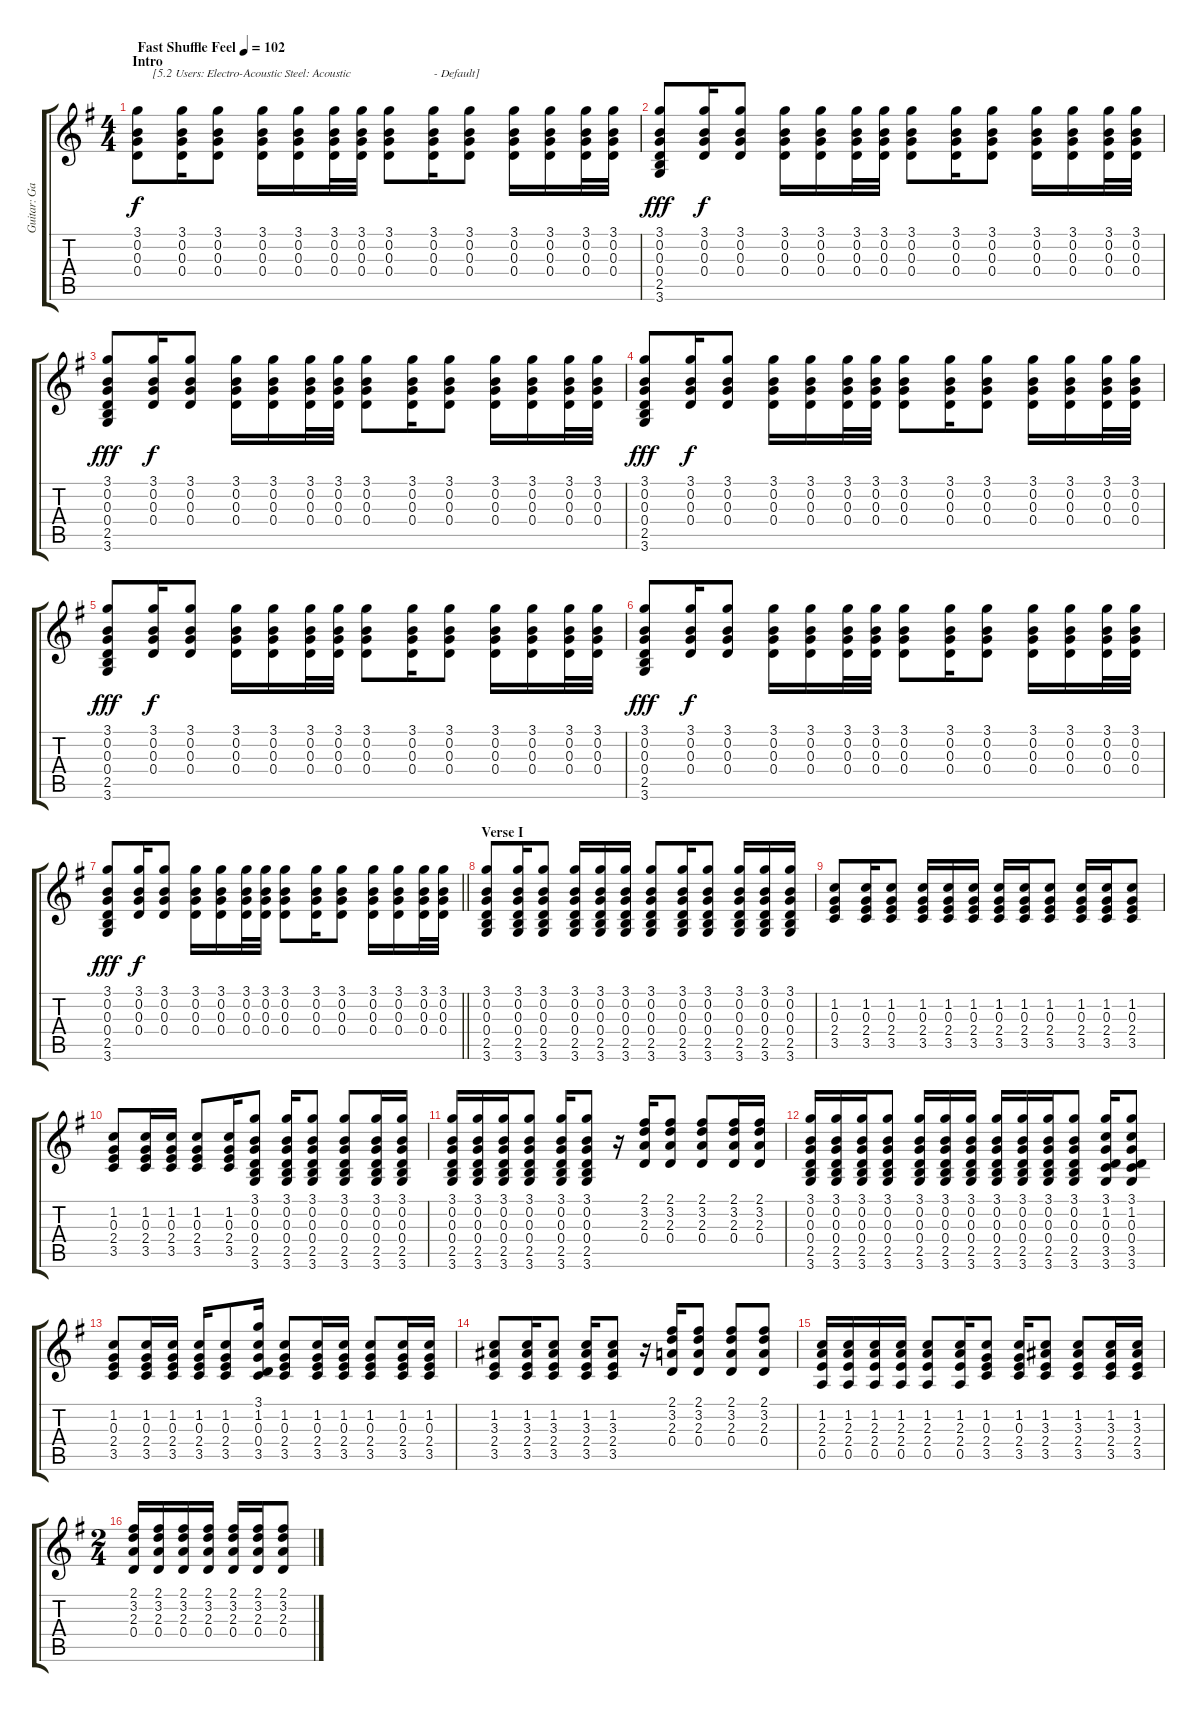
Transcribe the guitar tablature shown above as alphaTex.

\track ("Guitar: Gary" "Guitar: Ga") {instrument acousticguitarsteel}
\staff {score tabs}
\tuning (E4 B3 G3 D3 A2 E2) {hide}
\ts (4 4)
\section ("" "Intro")
\tempo (102 "Fast Shuffle Feel")
\clef g2
\ks g
(3.1 0.2 0.3 0.4).8{txt "     [5.2 Users: Electro-Acoustic Steel: Acoustic" dy f instrument acousticguitarsteel} (3.1 0.2 0.3 0.4).16 (3.1 0.2 0.3 0.4).8 (3.1 0.2 0.3 0.4).16 (3.1 0.2 0.3 0.4).16 (3.1 0.2 0.3 0.4).32 (3.1 0.2 0.3 0.4).32 (3.1 0.2 0.3 0.4).8 (3.1 0.2 0.3 0.4).16{txt "- Default]"} (3.1 0.2 0.3 0.4).8 (3.1 0.2 0.3 0.4).16 (3.1 0.2 0.3 0.4).16 (3.1 0.2 0.3 0.4).32 (3.1 0.2 0.3 0.4).32 |
(3.1 0.2 0.3 0.4 2.5 3.6).8{dy fff} (3.1 0.2 0.3 0.4).16{dy f} (3.1 0.2 0.3 0.4).8 (3.1 0.2 0.3 0.4).16 (3.1 0.2 0.3 0.4).16 (3.1 0.2 0.3 0.4).32 (3.1 0.2 0.3 0.4).32 (3.1 0.2 0.3 0.4).8 (3.1 0.2 0.3 0.4).16 (3.1 0.2 0.3 0.4).8 (3.1 0.2 0.3 0.4).16 (3.1 0.2 0.3 0.4).16 (3.1 0.2 0.3 0.4).32 (3.1 0.2 0.3 0.4).32 |
(3.1 0.2 0.3 0.4 2.5 3.6).8{dy fff} (3.1 0.2 0.3 0.4).16{dy f} (3.1 0.2 0.3 0.4).8 (3.1 0.2 0.3 0.4).16 (3.1 0.2 0.3 0.4).16 (3.1 0.2 0.3 0.4).32 (3.1 0.2 0.3 0.4).32 (3.1 0.2 0.3 0.4).8 (3.1 0.2 0.3 0.4).16 (3.1 0.2 0.3 0.4).8 (3.1 0.2 0.3 0.4).16 (3.1 0.2 0.3 0.4).16 (3.1 0.2 0.3 0.4).32 (3.1 0.2 0.3 0.4).32 |
(3.1 0.2 0.3 0.4 2.5 3.6).8{dy fff} (3.1 0.2 0.3 0.4).16{dy f} (3.1 0.2 0.3 0.4).8 (3.1 0.2 0.3 0.4).16 (3.1 0.2 0.3 0.4).16 (3.1 0.2 0.3 0.4).32 (3.1 0.2 0.3 0.4).32 (3.1 0.2 0.3 0.4).8 (3.1 0.2 0.3 0.4).16 (3.1 0.2 0.3 0.4).8 (3.1 0.2 0.3 0.4).16 (3.1 0.2 0.3 0.4).16 (3.1 0.2 0.3 0.4).32 (3.1 0.2 0.3 0.4).32 |
(3.1 0.2 0.3 0.4 2.5 3.6).8{dy fff} (3.1 0.2 0.3 0.4).16{dy f} (3.1 0.2 0.3 0.4).8 (3.1 0.2 0.3 0.4).16 (3.1 0.2 0.3 0.4).16 (3.1 0.2 0.3 0.4).32 (3.1 0.2 0.3 0.4).32 (3.1 0.2 0.3 0.4).8 (3.1 0.2 0.3 0.4).16 (3.1 0.2 0.3 0.4).8 (3.1 0.2 0.3 0.4).16 (3.1 0.2 0.3 0.4).16 (3.1 0.2 0.3 0.4).32 (3.1 0.2 0.3 0.4).32 |
(3.1 0.2 0.3 0.4 2.5 3.6).8{dy fff} (3.1 0.2 0.3 0.4).16{dy f} (3.1 0.2 0.3 0.4).8 (3.1 0.2 0.3 0.4).16 (3.1 0.2 0.3 0.4).16 (3.1 0.2 0.3 0.4).32 (3.1 0.2 0.3 0.4).32 (3.1 0.2 0.3 0.4).8 (3.1 0.2 0.3 0.4).16 (3.1 0.2 0.3 0.4).8 (3.1 0.2 0.3 0.4).16 (3.1 0.2 0.3 0.4).16 (3.1 0.2 0.3 0.4).32 (3.1 0.2 0.3 0.4).32 |
\barLineRight lightlight
(3.1 0.2 0.3 0.4 2.5 3.6).8{dy fff} (3.1 0.2 0.3 0.4).16{dy f} (3.1 0.2 0.3 0.4).8 (3.1 0.2 0.3 0.4).16 (3.1 0.2 0.3 0.4).16 (3.1 0.2 0.3 0.4).32 (3.1 0.2 0.3 0.4).32 (3.1 0.2 0.3 0.4).8 (3.1 0.2 0.3 0.4).16 (3.1 0.2 0.3 0.4).8 (3.1 0.2 0.3 0.4).16 (3.1 0.2 0.3 0.4).16 (3.1 0.2 0.3 0.4).32 (3.1 0.2 0.3 0.4).32 |
\section ("" "Verse I")
(3.1 0.2 0.3 0.4 2.5 3.6).8 (3.1 0.2 0.3 0.4 2.5 3.6).16 (3.1 0.2 0.3 0.4 2.5 3.6).8 (3.1 0.2 0.3 0.4 2.5 3.6).16 (3.1 0.2 0.3 0.4 2.5 3.6).16 (3.1 0.2 0.3 0.4 2.5 3.6).16 (3.1 0.2 0.3 0.4 2.5 3.6).8 (3.1 0.2 0.3 0.4 2.5 3.6).16 (3.1 0.2 0.3 0.4 2.5 3.6).8 (3.1 0.2 0.3 0.4 2.5 3.6).16 (3.1 0.2 0.3 0.4 2.5 3.6).16 (3.1 0.2 0.3 0.4 2.5 3.6).16 |
(1.2 0.3 2.4 3.5).8 (1.2 0.3 2.4 3.5).16 (1.2 0.3 2.4 3.5).8 (1.2 0.3 2.4 3.5).16 (1.2 0.3 2.4 3.5).16 (1.2 0.3 2.4 3.5).16 (1.2 0.3 2.4 3.5).16 (1.2 0.3 2.4 3.5).16 (1.2 0.3 2.4 3.5).8 (1.2 0.3 2.4 3.5).16 (1.2 0.3 2.4 3.5).16 (1.2 0.3 2.4 3.5).8 |
(1.2 0.3 2.4 3.5).8 (1.2 0.3 2.4 3.5).16 (1.2 0.3 2.4 3.5).16 (1.2 0.3 2.4 3.5).8 (1.2 0.3 2.4 3.5).16 (3.1 0.2 0.3 0.4 2.5 3.6).8 (3.1 0.2 0.3 0.4 2.5 3.6).16 (3.1 0.2 0.3 0.4 2.5 3.6).8 (3.1 0.2 0.3 0.4 2.5 3.6).8 (3.1 0.2 0.3 0.4 2.5 3.6).16 (3.1 0.2 0.3 0.4 2.5 3.6).16 |
(3.1 0.2 0.3 0.4 2.5 3.6).16 (3.1 0.2 0.3 0.4 2.5 3.6).16 (3.1 0.2 0.3 0.4 2.5 3.6).16 (3.1 0.2 0.3 0.4 2.5 3.6).8 (3.1 0.2 0.3 0.4 2.5 3.6).16 (3.1 0.2 0.3 0.4 2.5 3.6).8 r.16 (2.1 3.2 2.3 0.4).16 (2.1 3.2 2.3 0.4).8 (2.1 3.2 2.3 0.4).8 (2.1 3.2 2.3 0.4).16 (2.1 3.2 2.3 0.4).16 |
(3.1 0.2 0.3 0.4 2.5 3.6).16 (3.1 0.2 0.3 0.4 2.5 3.6).16 (3.1 0.2 0.3 0.4 2.5 3.6).16 (3.1 0.2 0.3 0.4 2.5 3.6).8 (3.1 0.2 0.3 0.4 2.5 3.6).16 (3.1 0.2 0.3 0.4 2.5 3.6).16 (3.1 0.2 0.3 0.4 2.5 3.6).16 (3.1 0.2 0.3 0.4 2.5 3.6).16 (3.1 0.2 0.3 0.4 2.5 3.6).16 (3.1 0.2 0.3 0.4 2.5 3.6).16 (3.1 0.2 0.3 0.4 2.5 3.6).8 (3.1 1.2 0.3 0.4 3.5 3.6).16 (3.1 1.2 0.3 0.4 3.5 3.6).8 |
(1.2 0.3 2.4 3.5).8 (1.2 0.3 2.4 3.5).16 (1.2 0.3 2.4 3.5).16 (1.2 0.3 2.4 3.5).16 (1.2 0.3 2.4 3.5).8 (3.1 1.2 0.3 0.4 3.5).16 (1.2 0.3 2.4 3.5).8 (1.2 0.3 2.4 3.5).16 (1.2 0.3 2.4 3.5).16 (1.2 0.3 2.4 3.5).8 (1.2 0.3 2.4 3.5).16 (1.2 0.3 2.4 3.5).16 |
(1.2 3.3 2.4 3.5).8 (1.2 3.3 2.4 3.5).16 (1.2 3.3 2.4 3.5).8 (1.2 3.3 2.4 3.5).16 (1.2 3.3 2.4 3.5).8 r.16 (2.1 3.2 2.3 0.4).16 (2.1 3.2 2.3 0.4).8 (2.1 3.2 2.3 0.4).8 (2.1 3.2 2.3 0.4).8 |
(1.2 2.3 2.4 0.5).16 (1.2 2.3 2.4 0.5).16 (1.2 2.3 2.4 0.5).16 (1.2 2.3 2.4 0.5).16 (1.2 2.3 2.4 0.5).8 (1.2 2.3 2.4 0.5).16 (1.2 0.3 2.4 3.5).8 (1.2 0.3 2.4 3.5).16 (1.2 3.3 2.4 3.5).8 (1.2 3.3 2.4 3.5).8 (1.2 3.3 2.4 3.5).16 (1.2 3.3 2.4 3.5).16 |
\ts (2 4)
(2.1 3.2 2.3 0.4).16 (2.1 3.2 2.3 0.4).16 (2.1 3.2 2.3 0.4).16 (2.1 3.2 2.3 0.4).16 (2.1 3.2 2.3 0.4).16 (2.1 3.2 2.3 0.4).16 (2.1 3.2 2.3 0.4).8
